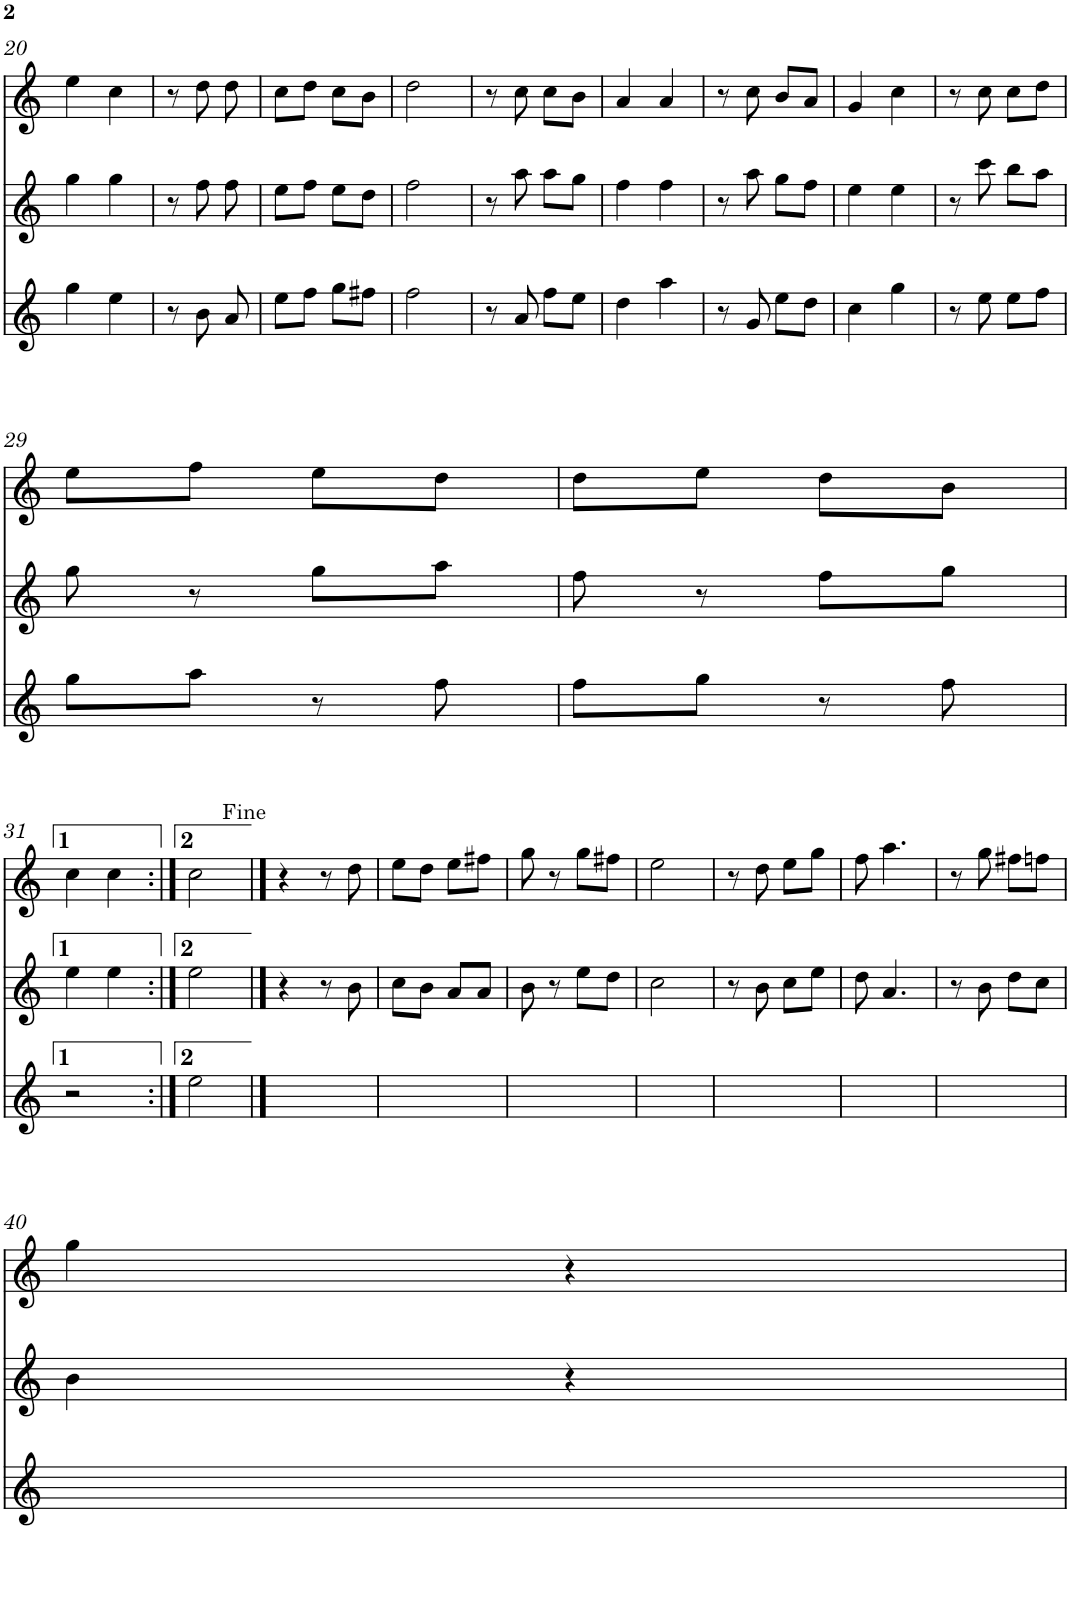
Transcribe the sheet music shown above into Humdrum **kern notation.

**kern	**kern	**kern
*part3	*part2	*part1
*staff3	*staff2	*staff1
*I"Part 3	*I"Part 2	*I"Part 1
!!LO:PB:g=z
*clefG2	*clefG2	*clefG2
*k[]	*k[]	*k[]
*M2/4	*M2/4	*M2/4
=20	=20	=20
4gg\	4gg\	4ee\
4ee\	4gg\	4cc\
=21	=21	=21
8r	8r	8r
8b\	8ff\	8dd\
8a/	8ff\	8dd\
=22	=22	=22
8ee\L	8ee\L	8cc\L
8ff\J	8ff\J	8dd\J
8gg\L	8ee\L	8cc\L
8ff#X\J	8dd\J	8b\J
=23	=23	=23
2ff\	2ff\	2dd\
=24	=24	=24
8r	8r	8r
8a/	8aa\	8cc\
8ff\L	8aa\L	8cc\L
8ee\J	8gg\J	8b\J
=25	=25	=25
4dd\	4ff\	4a/
4aa\	4ff\	4a/
=26	=26	=26
8r	8r	8r
8g/	8aa\	8cc\
8ee\L	8gg\L	8b/L
8dd\J	8ff\J	8a/J
=27	=27	=27
4cc\	4ee\	4g/
4gg\	4ee\	4cc\
=28	=28	=28
8r	8r	8r
8ee\	8ccc\	8cc\
8ee\L	8bb\L	8cc\L
8ff\J	8aa\J	8dd\J
!!LO:LB:g=z
=29	=29	=29
8gg\L	8gg\	8ee\L
8aa\J	8r	8ff\J
8r	8gg\L	8ee\L
8ff\	8aa\J	8dd\J
=30	=30	=30
8ff\L	8ff\	8dd\L
8gg\J	8r	8ee\J
8r	8ff\L	8dd\L
8ff\	8gg\J	8b\J
!!LO:LB:g=z
=31	=31	=31
2r	4ee\	4cc\
.	4ee\	4cc\
=32:|!	=32:|!	=32:|!
2ee\	2ee\	2cc\
==33	==33	==33
2ryy	4r	4r
.	8r	8r
.	8b\	8dd\
=34	=34	=34
2ryy	8cc\L	8ee\L
.	8b\J	8dd\J
.	8a/L	8ee\L
.	8a/J	8ff#X\J
=35	=35	=35
2ryy	8b\	8gg\
.	8r	8r
.	8ee\L	8gg\L
.	8dd\J	8ff#X\J
=36	=36	=36
2ryy	2cc\	2ee\
=37	=37	=37
2ryy	8r	8r
.	8b\	8dd\
.	8cc\L	8ee\L
.	8ee\J	8gg\J
=38	=38	=38
2ryy	8dd\	8ff\
.	4.a/	4.aa\
=39	=39	=39
2ryy	8r	8r
.	8b\	8gg\
.	8dd\L	8ff#X\L
.	8cc\J	8ffn\J
!!LO:LB:g=z
=40	=40	=40
2ryy	4b\	4gg\
.	4r	4r
=	=	=
*-	*-	*-
